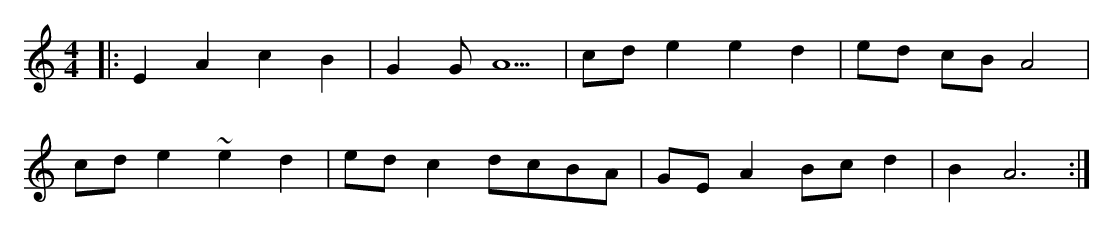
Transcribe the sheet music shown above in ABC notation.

X:1
M:4/4
K:Amin
|:E2 A2 c2 B2|G2 GA5|cd e2 e2 d2|ed cB A4|
cd e2 ~e2 d2|ed c2 dcBA|GE A2 Bc d2|B2 A6:|
